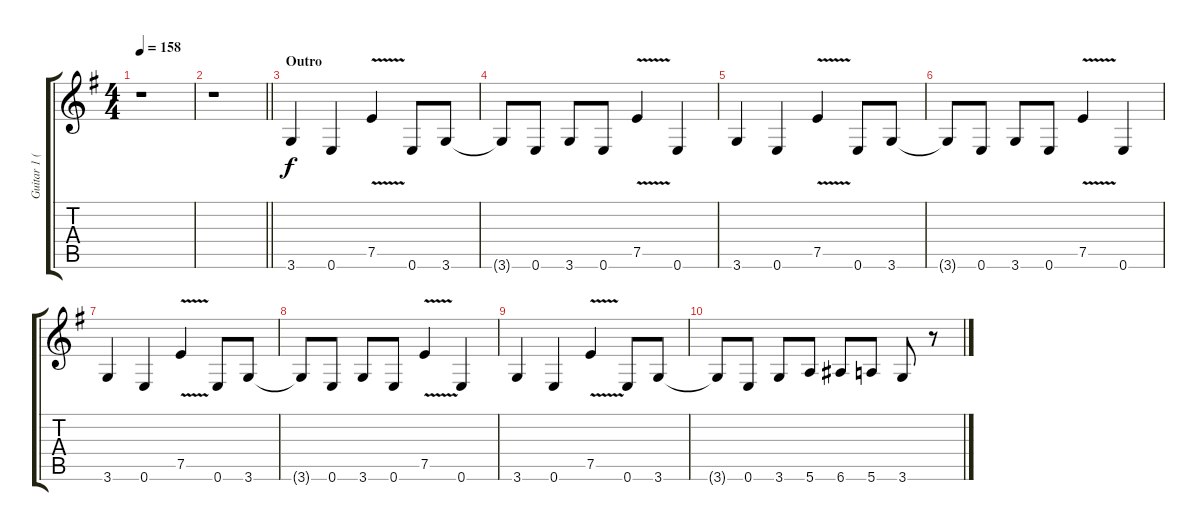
\track ("Guitar 1 (Karl)" "Guitar 1 (") {instrument overdrivenguitar}
\staff {score tabs}
\tuning (E4 B3 G3 D3 A2 E2) {hide}
\ts (4 4)
\tempo 158
\clef g2
\ks g
r.1{dy f} |
\barLineRight lightlight
r.1 |
\section ("" "Outro")
3.6.4 0.6.4 7.5{v}.4 0.6.8 3.6.8 |
3.6{t}.8 0.6.8 3.6.8 0.6.8 7.5{v}.4 0.6.4 |
3.6.4 0.6.4 7.5{v}.4 0.6.8 3.6.8 |
3.6{t}.8 0.6.8 3.6.8 0.6.8 7.5{v}.4 0.6.4 |
3.6.4 0.6.4 7.5{v}.4 0.6.8 3.6.8 |
3.6{t}.8 0.6.8 3.6.8 0.6.8 7.5{v}.4 0.6.4 |
3.6.4 0.6.4 7.5{v}.4 0.6.8 3.6.8 |
3.6{t}.8 0.6.8 3.6.8 5.6.8 6.6.8 5.6.8 3.6.8 r.8
